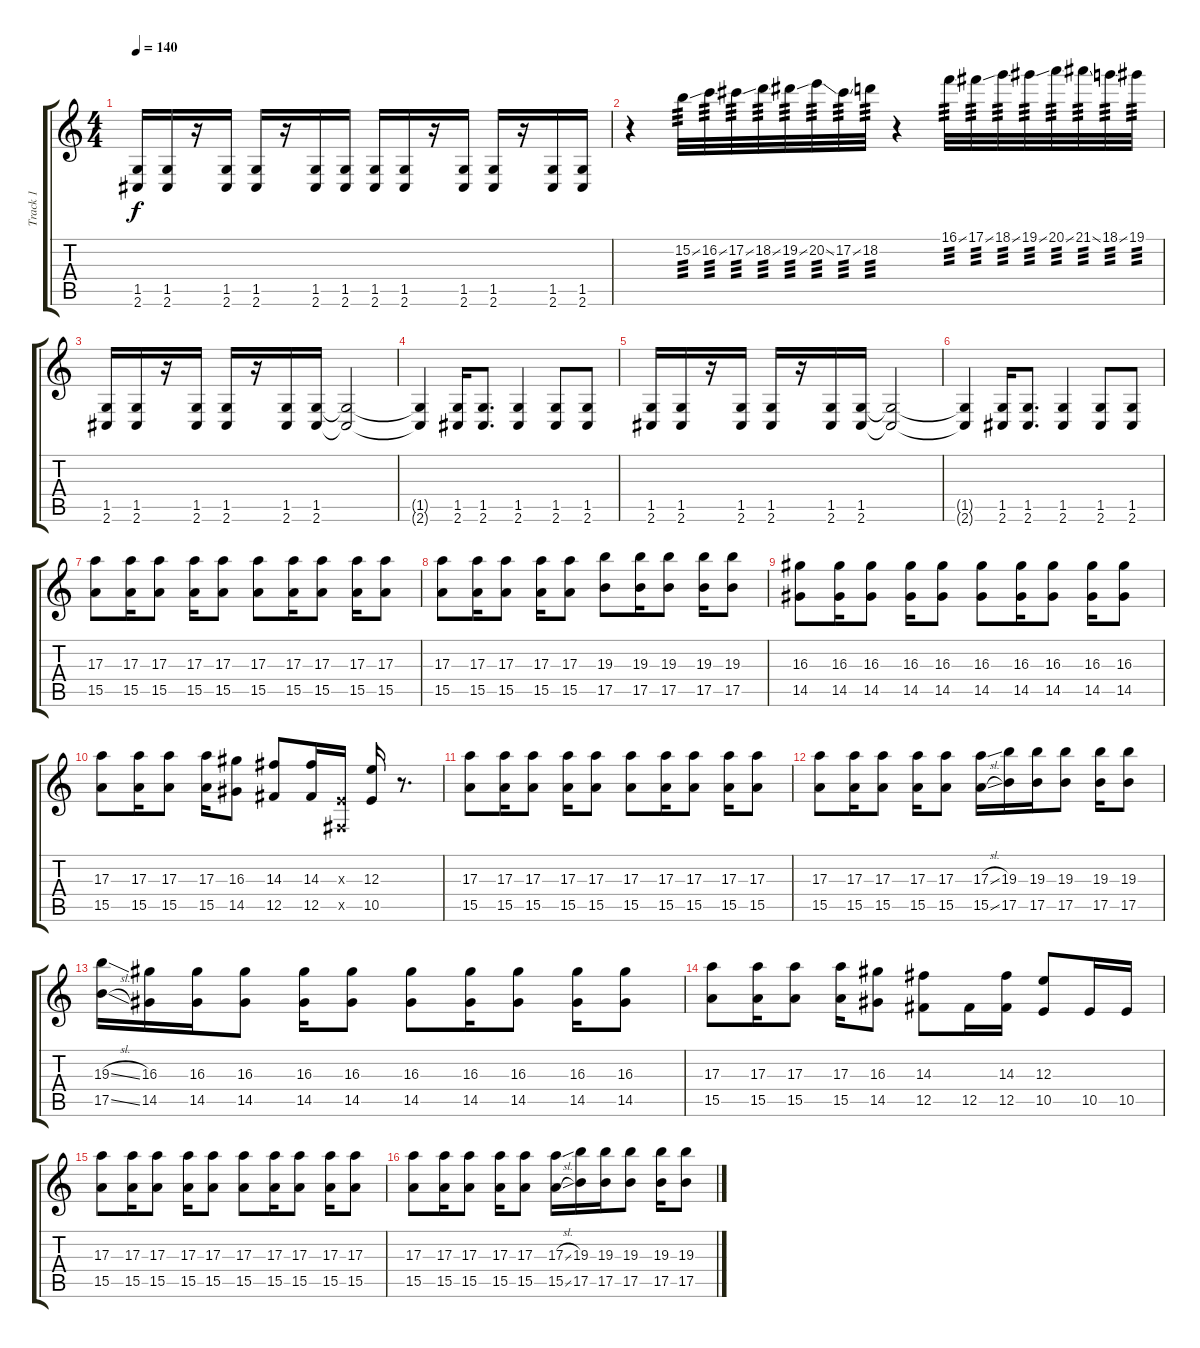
\track ("Track 1" "Track 1") {instrument distortionguitar}
\staff {score tabs}
\tuning (Db4 Ab3 E3 B2 Gb2 B1) {hide}
\ts (4 4)
\tempo 140
\clef g2
\ks c
(1.5 2.6).16{dy f} (1.5 2.6).16 r.16 (1.5 2.6).16 (1.5 2.6).16 r.16 (1.5 2.6).16 (1.5 2.6).16 (1.5 2.6).16 (1.5 2.6).16 r.16 (1.5 2.6).16 (1.5 2.6).16 r.16 (1.5 2.6).16 (1.5 2.6).16 |
r.4 15.2{ss}.32{tp 3} 16.2{ss}.32{tp 3} 17.2{ss}.32{tp 3} 18.2{ss}.32{tp 3} 19.2{ss}.32{tp 3} 20.2{ss}.32{tp 3} 17.2{ss}.32{tp 3} 18.2.32{tp 3} r.4 16.1{ss}.32{tp 3} 17.1{ss}.32{tp 3} 18.1{ss}.32{tp 3} 19.1{ss}.32{tp 3} 20.1{ss}.32{tp 3} 21.1{ss}.32{tp 3} 18.1{ss}.32{tp 3} 19.1.32{tp 3} |
(1.5 2.6).16 (1.5 2.6).16 r.16 (1.5 2.6).16 (1.5 2.6).16 r.16 (1.5 2.6).16 (1.5 2.6).16 (1.5{t} 2.6{t}).2 |
(1.5{t} 2.6{t}).4 (1.5 2.6).16 (1.5 2.6).8{d} (1.5 2.6).4 (1.5 2.6).8 (1.5 2.6).8 |
(1.5 2.6).16 (1.5 2.6).16 r.16 (1.5 2.6).16 (1.5 2.6).16 r.16 (1.5 2.6).16 (1.5 2.6).16 (1.5{t} 2.6{t}).2 |
(1.5{t} 2.6{t}).4 (1.5 2.6).16 (1.5 2.6).8{d} (1.5 2.6).4 (1.5 2.6).8 (1.5 2.6).8 |
(17.3 15.5).8 (17.3 15.5).16 (17.3 15.5).8 (17.3 15.5).16 (17.3 15.5).8 (17.3 15.5).8 (17.3 15.5).16 (17.3 15.5).8 (17.3 15.5).16 (17.3 15.5).8 |
(17.3 15.5).8 (17.3 15.5).16 (17.3 15.5).8 (17.3 15.5).16 (17.3 15.5).8 (19.3 17.5).8 (19.3 17.5).16 (19.3 17.5).8 (19.3 17.5).16 (19.3 17.5).8 |
(16.3 14.5).8 (16.3 14.5).16 (16.3 14.5).8 (16.3 14.5).16 (16.3 14.5).8 (16.3 14.5).8 (16.3 14.5).16 (16.3 14.5).8 (16.3 14.5).16 (16.3 14.5).8 |
(17.3 15.5).8 (17.3 15.5).16 (17.3 15.5).8 (17.3 15.5).16 (16.3 14.5).8 (14.3 12.5).8 (14.3 12.5).16 (0.3{x} 0.5{x}).16 (12.3 10.5).16 r.8{d} |
(17.3 15.5).8 (17.3 15.5).16 (17.3 15.5).8 (17.3 15.5).16 (17.3 15.5).8 (17.3 15.5).8 (17.3 15.5).16 (17.3 15.5).8 (17.3 15.5).16 (17.3 15.5).8 |
(17.3 15.5).8 (17.3 15.5).16 (17.3 15.5).8 (17.3 15.5).16 (17.3 15.5).8 (17.3{sl} 15.5{sl}).16 (19.3 17.5).16 (19.3 17.5).16 (19.3 17.5).8 (19.3 17.5).16 (19.3 17.5).8 |
(19.3{sl} 17.5{sl}).16 (16.3 14.5).16 (16.3 14.5).16 (16.3 14.5).8 (16.3 14.5).16 (16.3 14.5).8 (16.3 14.5).8 (16.3 14.5).16 (16.3 14.5).8 (16.3 14.5).16 (16.3 14.5).8 |
(17.3 15.5).8 (17.3 15.5).16 (17.3 15.5).8 (17.3 15.5).16 (16.3 14.5).8 (14.3 12.5).8 12.5.16 (14.3 12.5).16 (12.3 10.5).8 10.5.16 10.5.16 |
(17.3 15.5).8 (17.3 15.5).16 (17.3 15.5).8 (17.3 15.5).16 (17.3 15.5).8 (17.3 15.5).8 (17.3 15.5).16 (17.3 15.5).8 (17.3 15.5).16 (17.3 15.5).8 |
(17.3 15.5).8 (17.3 15.5).16 (17.3 15.5).8 (17.3 15.5).16 (17.3 15.5).8 (17.3{sl} 15.5{sl}).16 (19.3 17.5).16 (19.3 17.5).16 (19.3 17.5).8 (19.3 17.5).16 (19.3 17.5).8
